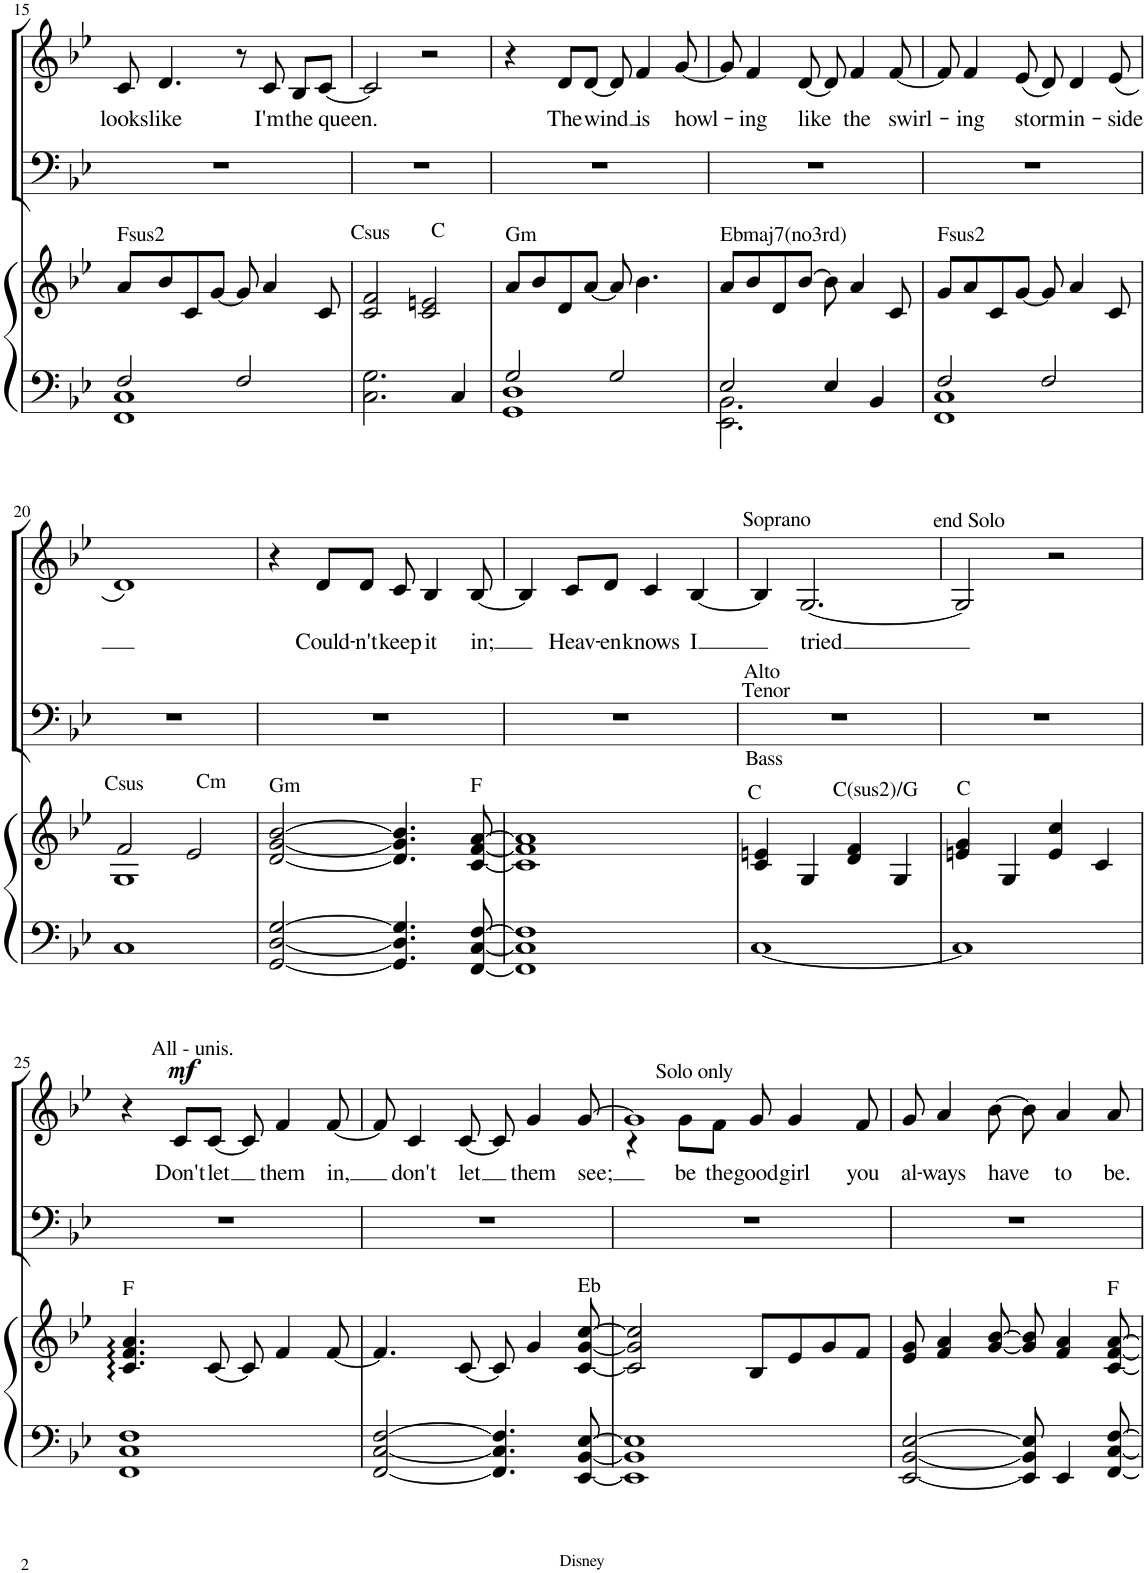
**kern	**kern	**kern	**kern	**text	**dynam
*part3	*part3	*part2	*part1	*part1	*part1
*staff4	*staff3	*staff2	*staff1	*staff1	*staff1
*I"Piano	*	*I"T B	*I"S A	*	*
*I'Pno	*	*	*	*	*
!!LO:PB:g=z
*clefF4	*clefG2	*clefF4	*clefG2	*	*
*k[b-e-]	*k[b-e-]	*k[b-e-]	*k[b-e-]	*	*
*M2/2	*M2/2	*M2/2	*M2/2	*	*
*met(c|)	*met(c|)	*met(c|)	*met(c|)	*	*
=15	=15	=15	=15	=15	=15
*^	*	*	*	*	*
!	!	!LO:TX:a:t=Fsus2	!	!	!	!
!	!	!	!	!	!LO:LY:b	!
2F/	1FF 1C	8a/L	1r	8c/	looks	.
!	!	!	!	!	!LO:LY:b	!
.	.	8b-/	.	4.d/	like	.
.	.	8c/	.	.	.	.
.	.	[8g/J	.	.	.	.
2F/	.	8g/]	.	8r	.	.
!	!	!	!	!	!LO:LY:b	!
.	.	4a/	.	8c/	I'm	.
!	!	!	!	!	!LO:LY:b	!
.	.	.	.	8B-/L	the	.
!	!	!	!	!	!LO:LY:b	!
.	.	8c/	.	[8c/J	queen.	.
*v	*v	*	*	*	*	*
=16	=16	=16	=16	=16	=16
!	!LO:TX:a:t=Csus	!	!	!	!
2.C\ 2.G\	2c/ 2f/	1r	2c/]	.	.
!	!LO:TX:a:t=C	!	!	!	!
.	2c/ 2en/	.	2r	.	.
4C/	.	.	.	.	.
=17	=17	=17	=17	=17	=17
*^	*	*	*	*	*
!	!	!LO:TX:a:t=Gm	!	!	!	!
2G/	1GG 1D	8a/L	1r	4r	.	.
.	.	8b-/	.	.	.	.
!	!	!	!	!	!LO:LY:b	!
.	.	8d/	.	8d/L	The	.
!	!	!	!	!	!LO:LY:b	!
.	.	[8a/J	.	[8d/J	wind	.
2G/	.	8a/]	.	8d/]	.	.
!	!	!	!	!	!LO:LY:b	!
.	.	4.b-\	.	4f/	is	.
!	!	!	!	!	!LO:LY:b	!
.	.	.	.	[8g/	howl-	.
=18	=18	=18	=18	=18	=18	=18
!	!	!LO:TX:a:t=Ebmaj7(no3rd)	!	!	!	!
2E-/	2.EE-\ 2.BB-\	8a/L	1r	8g/]	.	.
!	!	!	!	!	!LO:LY:b	!
.	.	8b-/	.	4f/	-ing	.
.	.	8d/	.	.	.	.
!	!	!	!	!	!LO:LY:b	!
.	.	[8b-/J	.	[8d/	like	.
4E-/	.	8b-\]	.	8d/]	.	.
!	!	!	!	!	!LO:LY:b	!
.	.	4a/	.	4f/	the	.
4BB-/	4ryy	.	.	.	.	.
!	!	!	!	!	!LO:LY:b	!
.	.	8c/	.	[8f/	swirl-	.
=19	=19	=19	=19	=19	=19	=19
!	!	!LO:TX:a:t=Fsus2	!	!	!	!
2F/	1FF 1C	8g/L	1r	8f/]	.	.
!	!	!	!	!	!LO:LY:b	!
.	.	8a/	.	4f/	-ing	.
.	.	8c/	.	.	.	.
!	!	!	!	!	!LO:LY:b	!
.	.	[8g/J	.	(8e-/	storm	.
2F/	.	8g/]	.	8d/)	.	.
!	!	!	!	!	!LO:LY:b	!
.	.	4a/	.	4d/	in-	.
!	!	!	!	!	!LO:LY:b	!
.	.	8c/	.	(8e-/	-side	.
*v	*v	*	*	*	*	*
!!LO:LB:g=z
=20	=20	=20	=20	=20	=20
*	*^	*	*	*	*
!	!LO:TX:a:t=Csus	!	!	!	!	!
1C	2f/	1G	1r	1d)	.	.
!	!LO:TX:a:t=Cm	!	!	!	!	!
.	2e-/	.	.	.	.	.
*	*v	*v	*	*	*	*
=21	=21	=21	=21	=21	=21
!	!LO:TX:a:t=Gm	!	!	!	!
[2GG/ [2D/ [2G/	[2d/ [2g/ [2b-/	1r	4r	.	.
!	!	!	!	!LO:LY:b	!
.	.	.	8d/L	Could-	.
!	!	!	!	!LO:LY:b	!
.	.	.	8d/J	-n't	.
!	!	!	!	!LO:LY:b	!
4.GG/] 4.D/] 4.G/]	4.d/] 4.g/] 4.b-/]	.	8c/	keep	.
!	!	!	!	!LO:LY:b	!
.	.	.	4B-/	it	.
!	!LO:TX:a:t=F	!	!	!	!
!	!	!	!	!LO:LY:b	!
[8FF/ [8C/ [8F/	[8c/ [8f/ [8a/	.	[8B-/	in;	.
=22	=22	=22	=22	=22	=22
1FF] 1C] 1F]	1c] 1f] 1a]	1r	4B-/]	.	.
!	!	!	!	!LO:LY:b	!
.	.	.	8c/L	Heav-	.
!	!	!	!	!LO:LY:b	!
.	.	.	8d/J	-en	.
!	!	!	!	!LO:LY:b	!
.	.	.	4c/	knows	.
!	!	!	!	!LO:LY:b	!
.	.	.	[4B-/	I	.
=23	=23	=23	=23	=23	=23
!	!	!	!LO:TX:a:t=Soprano	!	!
!	!	!	!LO:TX:b:t=Alto	!	!
!	!	!LO:TX:a:t=Tenor	!	!	!
!	!	!LO:TX:b:t=Bass	!	!	!
!	!LO:TX:a:t=C	!	!	!	!
[1C	4c/ 4en/	1r	4B-/]	.	.
!	!	!	!	!LO:LY:b	!
.	4G/	.	[2.G/	tried	.
!	!LO:TX:a:t=C(sus2)/G	!	!	!	!
.	4d/ 4f/	.	.	.	.
.	4G/	.	.	.	.
=24	=24	=24	=24	=24	=24
!	!	!	!LO:TX:a:t=end Solo	!	!
!	!LO:TX:a:t=C	!	!	!	!
1C]	4en/ 4g/	1r	2G/]	.	.
.	4G/	.	.	.	.
.	4e/ 4cc/	.	2r	.	.
.	4c/	.	.	.	.
!!LO:LB:g=z
=25	=25	=25	=25	=25	=25
!	!LO:TX:a:t=F	!	!	!	!
1FF 1C 1F	4.c/ 4.f/ 4.a/	1r	4r	.	.
!	!	!	!LO:TX:a:t=All - unis.	!	!
!	!	!	!	!LO:LY:b	!LO:DY:a
.	.	.	8c/L	Don't	mf
!	!	!	!	!LO:LY:b	!
.	[8c/	.	[8c/J	let	.
.	8c/]	.	8c/]	.	.
!	!	!	!	!LO:LY:b	!
.	4f/	.	4f/	them	.
!	!	!	!	!LO:LY:b	!
.	[8f/	.	[8f/	in,	.
=26	=26	=26	=26	=26	=26
[2FF/ [2C/ [2F/	4.f/]	1r	8f/]	.	.
!	!	!	!	!LO:LY:b	!
.	.	.	4c/	don't	.
!	!	!	!	!LO:LY:b	!
.	[8c/	.	[8c/	let	.
4.FF/] 4.C/] 4.F/]	8c/]	.	8c/]	.	.
!	!	!	!	!LO:LY:b	!
.	4g/	.	4g/	them	.
!	!LO:TX:a:t=Eb	!	!	!	!
!	!	!	!	!LO:LY:b	!
[8EE-/ [8BB-/ [8E-/	[8c/ [8g/ [8cc/	.	[8g/	see;	.
=27	=27	=27	=27	=27	=27
*	*	*	*^	*	*
1EE-] 1BB-] 1E-]	2c/] 2g/] 2cc/]	1r	1g]	4r	.	.
!	!	!	!	!LO:TX:a:t=Solo only	!	!
!	!	!	!	!	!LO:LY:b	!
.	.	.	.	8g\L	be	.
!	!	!	!	!	!LO:LY:b	!
.	.	.	.	8f\J	the	.
!	!	!	!	!	!LO:LY:b	!
.	8B-/L	.	.	8g/	good	.
!	!	!	!	!	!LO:LY:b	!
.	8e-/	.	.	4g/	girl	.
.	8g/	.	.	.	.	.
!	!	!	!	!	!LO:LY:b	!
.	8f/J	.	.	8f/	you	.
=28	=28	=28	=28	=28	=28	=28
!	!	!	!	!	!LO:LY:b	!
*	*	*	*v	*v	*	*
[2EE-/ [2BB-/ [2E-/	8e-/ 8g/	1r	8g/	al-	.
!	!	!	!	!LO:LY:b	!
.	4f/ 4a/	.	4a/	-ways	.
!	!	!	!	!LO:LY:b	!
.	[8g/ [8b-/	.	[8b-\	have	.
8EE-/] 8BB-/] 8E-/]	8g/] 8b-/]	.	8b-\]	.	.
!	!	!	!	!LO:LY:b	!
4EE-/	4f/ 4a/	.	4a/	to	.
!	!LO:TX:a:t=F	!	!	!	!
!	!	!	!	!LO:LY:b	!
[8FF/ [8C/ [8F/	[8c/ [8f/ [8a/	.	8a/	be.	.
=	=	=	=	=	=
*-	*-	*-	*-	*-	*-
